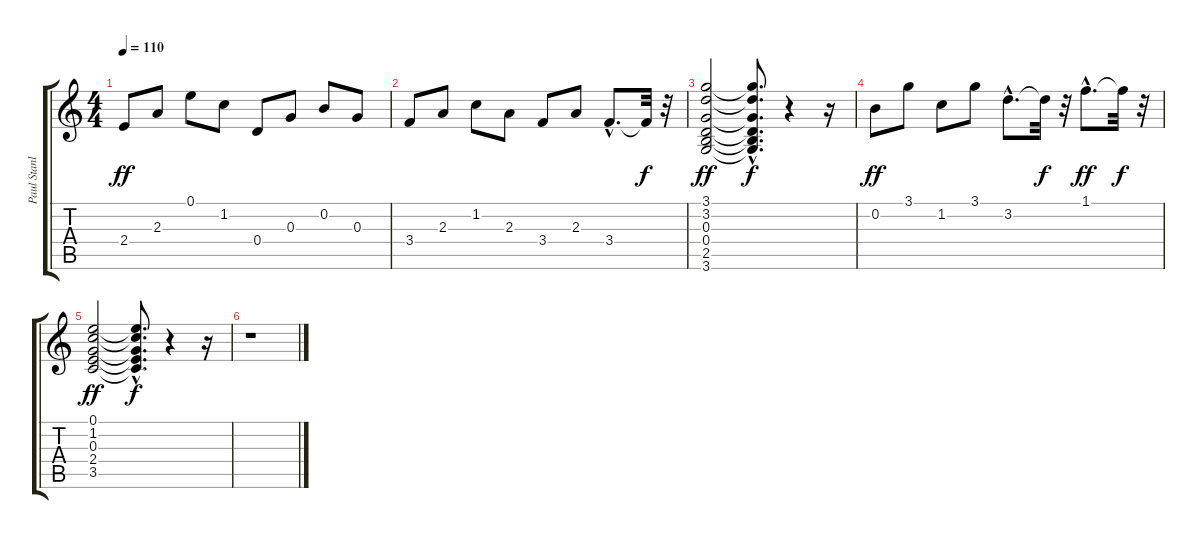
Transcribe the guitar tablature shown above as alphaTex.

\track ("Paul Stanley" "Paul Stanl") {instrument electricguitarclean}
\staff {score tabs}
\tuning (E4 B3 G3 D3 A2 E2) {hide}
\ts (4 4)
\tempo 110
\clef g2
\ks c
2.4.8{dy ff} 2.3.8 0.1.8 1.2.8 0.4.8 0.3.8 0.2.8 0.3.8 |
3.4.8 2.3.8 1.2.8 2.3.8 3.4.8 2.3.8 3.4{hac}.8{d} 3.4{t}.32{dy f} r.32 |
(3.1 3.2 0.3 0.4 2.5 3.6).2{dy ff} (3.1{hac t} 3.2{hac t} 0.3{hac t} 0.4{hac t} 2.5{hac t} 3.6{hac t}).8{d dy f} r.4 r.16 |
0.2.8{dy ff} 3.1.8 1.2.8 3.1.8 3.2{hac}.8{d} 3.2{t}.32{dy f} r.32 1.1{hac}.8{d dy ff} 1.1{t}.32{dy f} r.32 |
(0.1 1.2 0.3 2.4 3.5).2{dy ff} (0.1{hac t} 1.2{hac t} 0.3{hac t} 2.4{hac t} 3.5{hac t}).8{d dy f} r.4 r.16 |
r.1
